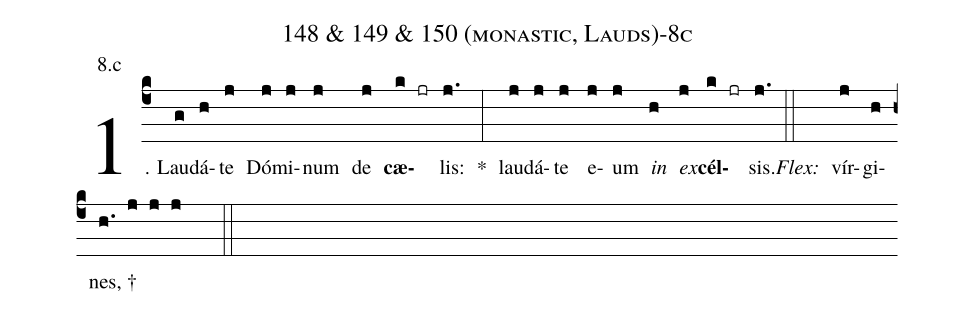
name: 148 & 149 & 150 (monastic, Lauds)-8c;
annotation: 8.c;
%%
(c4)1. Lau(g)dá(h)te(j) Dó(j)mi(j)num(j) de(j) <b>cæ</b>(k jr)lis:(j.) *(:) lau(j)dá(j)te(j) e(j)um(j) <i>in</i>(h) <i>ex</i>(j)<b>cél</b>(k jr)sis.(j.) (::)
<i>Flex:</i>()  vír(j)gi(h)nes, †(h. j j j  ::)
